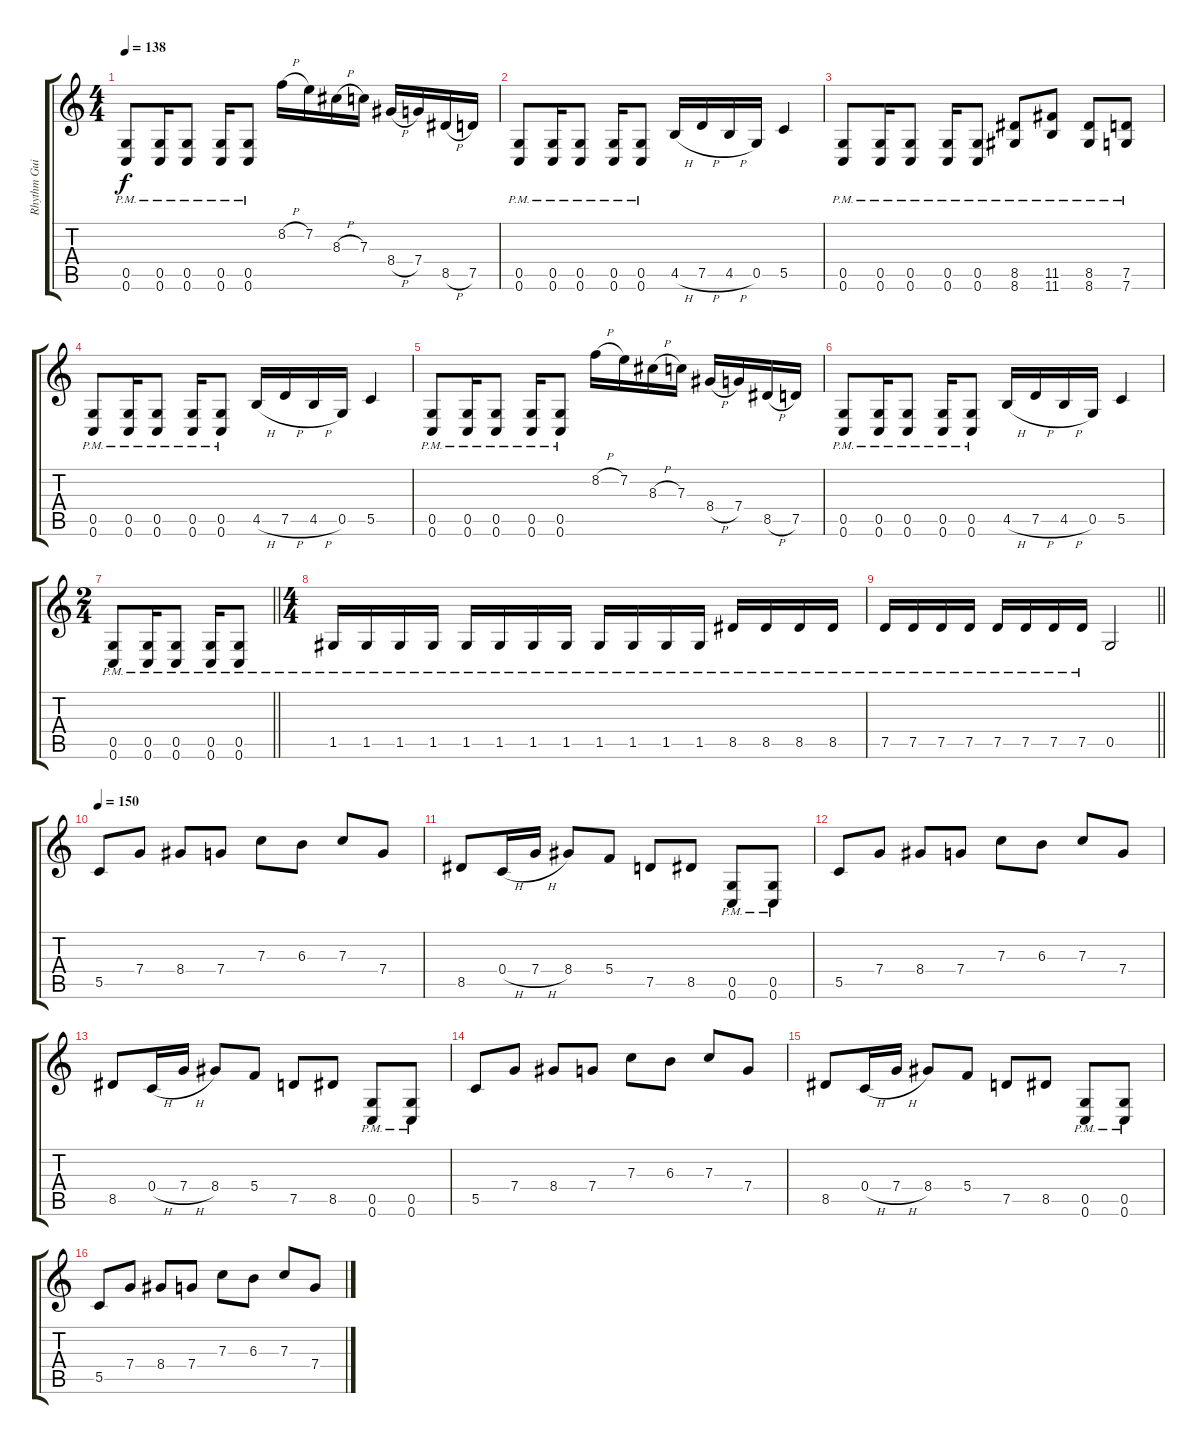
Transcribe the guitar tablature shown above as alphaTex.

\track ("Rhythm Guitar 2" "Rhythm Gui") {instrument distortionguitar}
\staff {score tabs}
\tuning (D4 A3 F3 C3 G2 C2) {hide}
\ts (4 4)
\tempo 138
\clef g2
\ks c
(0.5{pm} 0.6{pm}).8{dy f instrument distortionguitar} (0.5{pm} 0.6{pm}).16 (0.5{pm} 0.6{pm}).8 (0.5{pm} 0.6{pm}).16 (0.5{pm} 0.6{pm}).8 8.2{h}.16 7.2.16 8.3{h}.16 7.3.16 8.4{h}.16 7.4.16 8.5{h}.16 7.5.16 |
(0.5{pm} 0.6{pm}).8 (0.5{pm} 0.6{pm}).16 (0.5{pm} 0.6{pm}).8 (0.5{pm} 0.6{pm}).16 (0.5{pm} 0.6{pm}).8 4.5{h}.16 7.5{h}.16 4.5{h}.16 0.5.16 5.5.4{instrument guitarharmonics} |
(0.5{pm} 0.6{pm}).8{instrument distortionguitar} (0.5{pm} 0.6{pm}).16 (0.5{pm} 0.6{pm}).8 (0.5{pm} 0.6{pm}).16 (0.5{pm} 0.6{pm}).8 (8.5{pm} 8.6{pm}).8 (11.5{pm} 11.6{pm}).8 (8.5{pm} 8.6{pm}).8 (7.5{pm} 7.6{pm}).8 |
(0.5{pm} 0.6{pm}).8 (0.5{pm} 0.6{pm}).16 (0.5{pm} 0.6{pm}).8 (0.5{pm} 0.6{pm}).16 (0.5{pm} 0.6{pm}).8 4.5{h}.16 7.5{h}.16 4.5{h}.16 0.5.16 5.5.4{instrument guitarharmonics} |
(0.5{pm} 0.6{pm}).8{instrument distortionguitar} (0.5{pm} 0.6{pm}).16 (0.5{pm} 0.6{pm}).8 (0.5{pm} 0.6{pm}).16 (0.5{pm} 0.6{pm}).8 8.2{h}.16 7.2.16 8.3{h}.16 7.3.16 8.4{h}.16 7.4.16 8.5{h}.16 7.5.16 |
(0.5{pm} 0.6{pm}).8 (0.5{pm} 0.6{pm}).16 (0.5{pm} 0.6{pm}).8 (0.5{pm} 0.6{pm}).16 (0.5{pm} 0.6{pm}).8 4.5{h}.16 7.5{h}.16 4.5{h}.16 0.5.16 5.5.4{instrument guitarharmonics} |
\ts (2 4)
\barLineRight lightlight
(0.5{pm} 0.6{pm}).8{instrument distortionguitar} (0.5{pm} 0.6{pm}).16 (0.5{pm} 0.6{pm}).8 (0.5{pm} 0.6{pm}).16 (0.5{pm} 0.6{pm}).8 |
\ts (4 4)
1.5{pm}.16 1.5{pm}.16 1.5{pm}.16 1.5{pm}.16 1.5{pm}.16 1.5{pm}.16 1.5{pm}.16 1.5{pm}.16 1.5{pm}.16 1.5{pm}.16 1.5{pm}.16 1.5{pm}.16 8.5{pm}.16 8.5{pm}.16 8.5{pm}.16 8.5{pm}.16 |
\barLineRight lightlight
7.5{pm}.16 7.5{pm}.16 7.5{pm}.16 7.5{pm}.16 7.5{pm}.16 7.5{pm}.16 7.5{pm}.16 7.5{pm}.16 0.5.2 |
\tempo 150
5.5.8 7.4.8 8.4.8 7.4.8 7.3.8 6.3.8 7.3.8 7.4.8 |
8.5.8 0.4{h}.16 7.4{h}.16 8.4.8 5.4.8 7.5.8 8.5.8 (0.5{pm} 0.6{pm}).8 (0.5{pm} 0.6{pm}).8 |
5.5.8 7.4.8 8.4.8 7.4.8 7.3.8 6.3.8 7.3.8 7.4.8 |
8.5.8 0.4{h}.16 7.4{h}.16 8.4.8 5.4.8 7.5.8 8.5.8 (0.5{pm} 0.6{pm}).8 (0.5{pm} 0.6{pm}).8 |
5.5.8 7.4.8 8.4.8 7.4.8 7.3.8 6.3.8 7.3.8 7.4.8 |
8.5.8 0.4{h}.16 7.4{h}.16 8.4.8 5.4.8 7.5.8 8.5.8 (0.5{pm} 0.6{pm}).8 (0.5{pm} 0.6{pm}).8 |
5.5.8 7.4.8 8.4.8 7.4.8 7.3.8 6.3.8 7.3.8 7.4.8
